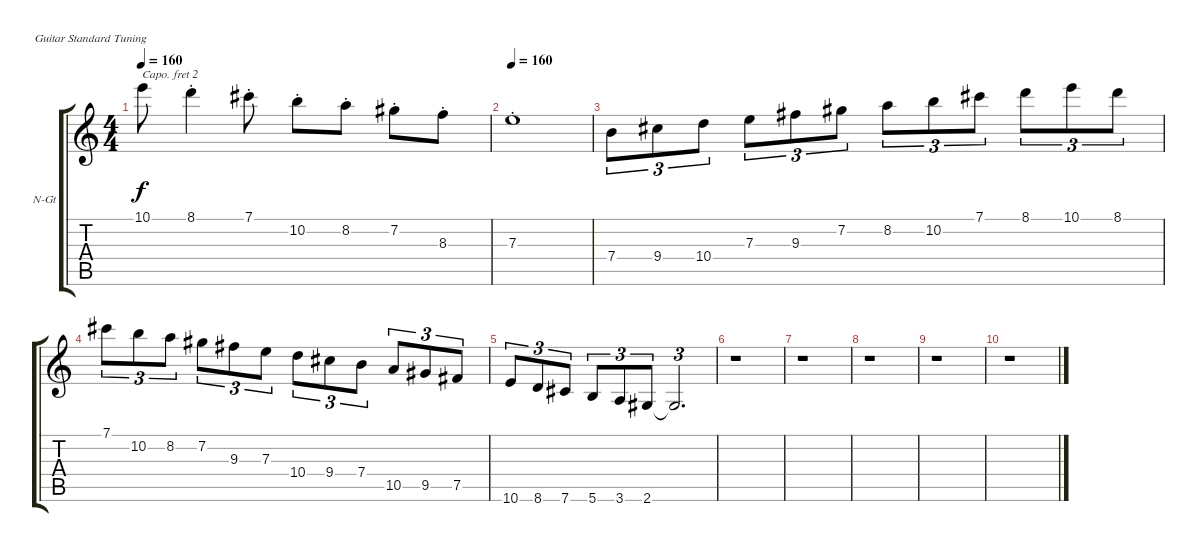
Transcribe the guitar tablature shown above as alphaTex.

\bracketExtendMode groupsimilarinstruments
\firstSystemTrackNameOrientation horizontal
\otherSystemsTrackNameOrientation horizontal
\track ("Tonino Balliardo" "N-Gt") {instrument acousticguitarnylon}
\staff {score tabs}
\capo 2
\tuning (E4 B3 G3 D3 A2 E2)
\ts (4 4)
\tempo 160
\clef g2
\ks c
10.1.8{dy f} 8.1{st}.4 7.1{st}.8 10.2{st}.8 8.2{st}.8 7.2{st}.8 8.3{st}.8 |
\tempo 160
7.3{st}.1 |
7.4.8{tu (3 2)} 9.4.8{tu (3 2)} 10.4.8{tu (3 2)} 7.3.8{tu (3 2)} 9.3.8{tu (3 2)} 7.2.8{tu (3 2)} 8.2.8{tu (3 2)} 10.2.8{tu (3 2)} 7.1.8{tu (3 2)} 8.1.8{tu (3 2)} 10.1.8{tu (3 2)} 8.1.8{tu (3 2)} |
7.1.8{tu (3 2)} 10.2.8{tu (3 2)} 8.2.8{tu (3 2)} 7.2.8{tu (3 2)} 9.3.8{tu (3 2)} 7.3.8{tu (3 2)} 10.4.8{tu (3 2)} 9.4.8{tu (3 2)} 7.4.8{tu (3 2)} 10.5.8{tu (3 2)} 9.5.8{tu (3 2)} 7.5.8{tu (3 2)} |
10.6.8{tu (3 2)} 8.6.8{tu (3 2)} 7.6.8{tu (3 2)} 5.6.8{tu (3 2)} 3.6.8{tu (3 2)} 2.6.8{tu (3 2)} 2.6{t}.2{d tu (3 2)} |
r.1 |
r.1 |
r.1 |
r.1 |
r.1
